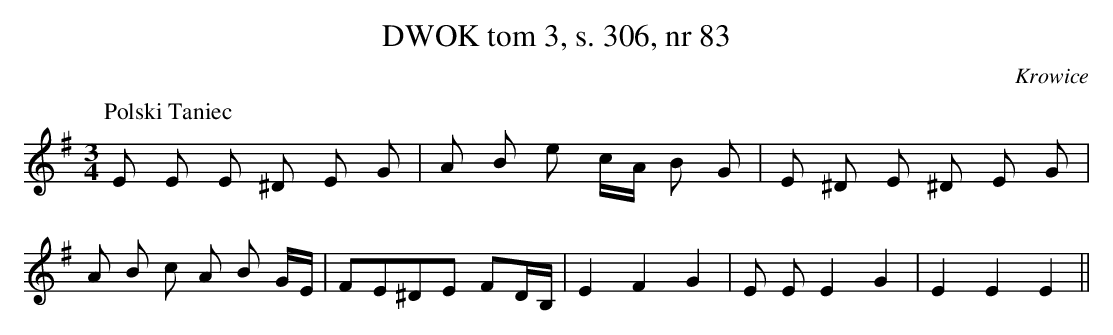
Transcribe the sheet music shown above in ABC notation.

X:1
T: DWOK tom 3, s. 306, nr 83
O: Krowice
L: 1/16
M: 3/4
K: G
P: Polski Taniec
E2 E2 E2 ^D2 E2 G2 | A2 B2 e2 cA B2 G2 | E2 ^D2 E2 ^D2 E2 G2 |
A2 B2 c2 A2 B2 GE | F2E2^D2E2 F2DB, | E4 F4 G4 | E2 E2 E4 G4 | E4 E4 E4 ||
